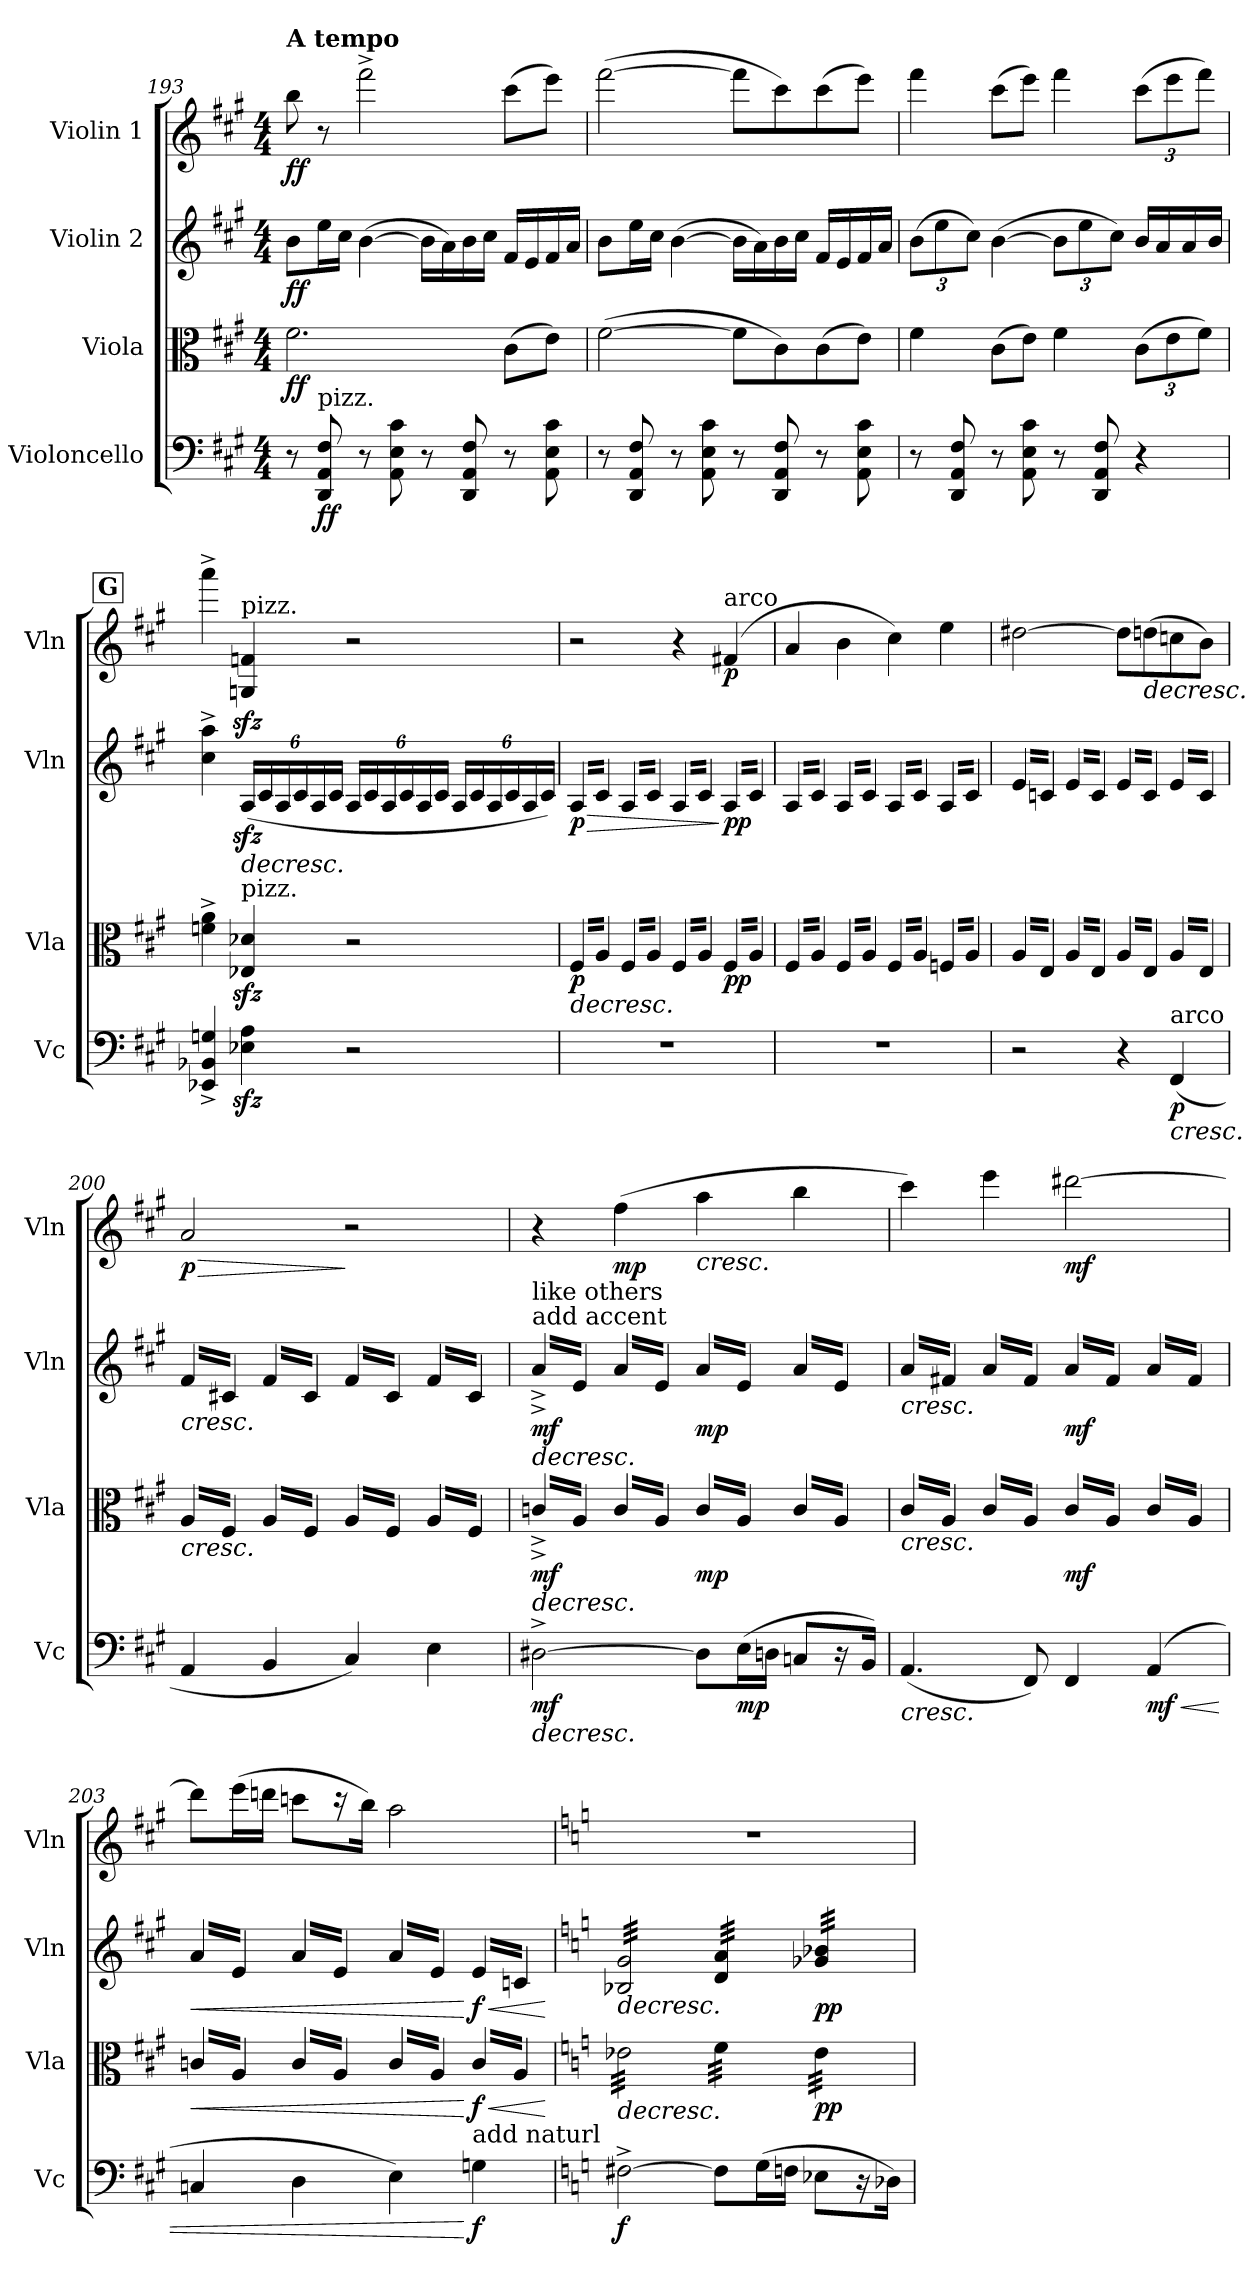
**kern	**dynam	**kern	**dynam	**kern	**dynam	**kern	**dynam
*part4	*part4	*part3	*part3	*part2	*part2	*part1	*part1
*staff4	*staff4	*staff3	*staff3	*staff2	*staff2	*staff1	*staff1
*I"Violoncello	*	*I"Viola	*	*I"Violin 2	*	*I"Violin 1	*
*I'Vc	*	*I'Vla	*	*I'Vln	*	*I'Vln	*
*clefF4	*	*clefC3	*	*clefG2	*	*clefG2	*
*k[f#c#g#]	*	*k[f#c#g#]	*	*k[f#c#g#]	*	*k[f#c#g#]	*
*M4/4	*	*M4/4	*	*M4/4	*	*M4/4	*
=193	=193	=193	=193	=193	=193	=193	=193
!	!	!	!	!	!	!LO:TX:a:B:t=A tempo	!
!	!	!	!LO:DY:b	!	!LO:DY:b	!	!LO:DY:b
8r	.	2.f#\	ff	8b\L	ff	8bb\	ff
!LO:TX:a:t=pizz.	!	!	!	!	!	!	!
!	!LO:DY:b	!	!	!	!	!	!
8DD/ 8AA/ 8F#/	ff	.	.	16ee\L	.	8r	.
.	.	.	.	16cc#\JJ	.	.	.
8r	.	.	.	(>[4b\	.	2fff#^\	.
8AA\ 8E\ 8c#\	.	.	.	.	.	.	.
8r	.	.	.	16b\LL]	.	.	.
.	.	.	.	16a\)	.	.	.
8DD/ 8AA/ 8F#/	.	.	.	16b\	.	.	.
.	.	.	.	16cc#\JJ	.	.	.
8r	.	(>8c#\L	.	16f#/LL	.	(>8ccc#\L	.
.	.	.	.	16e/	.	.	.
8AA\ 8E\ 8c#\	.	8e\J)	.	16f#/	.	8eee\J)	.
.	.	.	.	16a/JJ	.	.	.
=194	=194	=194	=194	=194	=194	=194	=194
8r	.	(>[2f#\	.	8b\L	.	(>[2fff#\	.
8DD/ 8AA/ 8F#/	.	.	.	16ee\L	.	.	.
.	.	.	.	16cc#\JJ	.	.	.
8r	.	.	.	(>[4b\	.	.	.
8AA\ 8E\ 8c#\	.	.	.	.	.	.	.
8r	.	8f#\L]	.	16b\LL]	.	8fff#\L]	.
.	.	.	.	16a\)	.	.	.
8DD/ 8AA/ 8F#/	.	8c#\)	.	16b\	.	8ccc#\)	.
.	.	.	.	16cc#\JJ	.	.	.
8r	.	(>8c#\	.	16f#/LL	.	(>8ccc#\	.
.	.	.	.	16e/	.	.	.
8AA\ 8E\ 8c#\	.	8e\J)	.	16f#/	.	8eee\J)	.
.	.	.	.	16a/JJ	.	.	.
=195	=195	=195	=195	=195	=195	=195	=195
*	*	*	*	*Xbrackettup	*	*	*
8r	.	4f#\	.	(>12b\L	.	4fff#\	.
.	.	.	.	12ee\	.	.	.
8DD/ 8AA/ 8F#/	.	.	.	.	.	.	.
.	.	.	.	12cc#\J)	.	.	.
8r	.	(>8c#\L	.	(>[4b\	.	(>8ccc#\L	.
8AA\ 8E\ 8c#\	.	8e\J)	.	.	.	8eee\J)	.
8r	.	4f#\	.	12b\L]	.	4fff#\	.
.	.	.	.	12ee\	.	.	.
8DD/ 8AA/ 8F#/	.	.	.	.	.	.	.
.	.	.	.	12cc#\J)	.	.	.
*	*	*Xbrackettup	*	*	*	*Xbrackettup	*
4r	.	(>12c#\L	.	16b/LL	.	(>12ccc#\L	.
.	.	.	.	16a/	.	.	.
.	.	12e\	.	.	.	12eee\	.
.	.	.	.	16a/	.	.	.
.	.	12f#\J)	.	.	.	12fff#\J)	.
.	.	.	.	16b/JJ	.	.	.
!!LO:REH:place=s1:a:B:fs=14:t=G
=196	=196	=196	=196	=196	=196	=196	=196
4EE-X/^ 4BB-X/^ 4Gn/^	.	4fn\^ 4a\^	.	4cc#\^ 4aa\^	.	4aaa^\	.
!	!	!	!	!	!	!LO:TX:a:t=pizz.	!
!	!	!LO:TX:a:t=pizz.	!	!	!	!	!
!	!	!	!	!	!LO:HP:b	!	!
4E-X\zz< 4A\zz<	.	4E-X/zz< 4d-X/zz<	.	(<24Azz</LL	>	4Gn/zz< 4fn/zz<	.
.	.	.	.	24c#/	.	.	.
.	.	.	.	24A/	.	.	.
.	.	.	.	24c#/	.	.	.
.	.	.	.	24A/	.	.	.
.	.	.	.	24c#/JJ	.	.	.
2r	.	2r	.	24A/LL	.	2r	.
.	.	.	.	24c#/	.	.	.
.	.	.	.	24A/	.	.	.
.	.	.	.	24c#/	.	.	.
.	.	.	.	24A/	.	.	.
.	.	.	.	24c#/JJ	.	.	.
.	.	.	.	24A/LL	.	.	.
.	.	.	.	24c#/	.	.	.
.	.	.	.	24A/	.	.	.
.	.	.	.	24c#/	.	.	.
.	.	.	.	24A/	.	.	.
.	.	.	.	24c#/JJ)	.	.	.
=197	=197	=197	=197	=197	=197	=197	=197
*	*	*brackettup	*	*	*	*	*
!	!	!	!LO:HP:b	!	!	!	!
*	*	*	*	*brackettup	*	*	*
!	!	!LO:TX:a:t=arco	!	!	!	!	!
!	!	!	!LO:DY:n=1:b	!	!LO:HP:b	!	!
!	!	!	!	!	!LO:DY:n=1:b	!	!
*	*	*tremolo	*	*	*	*	*
*	*	*	*	*tremolo	*	*	*
1r	.	(<16F#/LL	> p	(<16A/LL	> p	2r	.
.	.	16A/	.	16c#/	.	.	.
.	.	16F#/	.	16A/	.	.	.
.	.	16A/JJ	.	16c#/JJ	.	.	.
.	.	16F#/LL	.	16A/LL	.	.	.
.	.	16A/)	.	16c#/)	.	.	.
.	.	16F#/	.	16A/	.	.	.
.	.	16A/)JJ	.	16c#/)JJ	.	.	.
.	.	(<16F#/LL	.	(<16A/LL	.	4r	.
.	.	16A/	.	16c#/	.	.	.
.	.	16F#/	.	16A/	.	.	.
.	.	16A/JJ	.	16c#/JJ	.	.	.
!	!	!	!	!	!	!LO:TX:a:t=arco	!
!	!	!	!LO:DY:n=2:b	!	!LO:DY:n=2:b	!	!LO:DY:b
.	.	16F#/LL	pp	16A/LL	] pp	(>4f#X/	p
.	.	16A/)	.	16c#/)	.	.	.
.	.	16F#/	.	16A/	.	.	.
.	.	16A/)JJ	.	16c#/)JJ	.	.	.
=198	=198	=198	=198	=198	=198	=198	=198
1r	.	(<16F#/LL	.	(<16A/LL	.	4a/	.
.	.	16A/	.	16c#/	.	.	.
.	.	16F#/	.	16A/	.	.	.
.	.	16A/JJ	.	16c#/JJ	.	.	.
.	.	16F#/LL	.	16A/LL	.	4b\	.
.	.	16A/	.	16c#/	.	.	.
.	.	16F#/	.	16A/	.	.	.
.	.	16A/JJ	.	16c#/JJ	.	.	.
.	.	16F#/LL	.	16A/LL	.	4cc#\)	.
.	.	16A/)	.	16c#/)	.	.	.
.	.	16F#/	.	16A/	.	.	.
.	.	16A/)JJ	.	16c#/)JJ	.	.	.
.	.	(<16Fn/LL	.	(<16A/LL	.	4ee\	.
.	.	16A/)	.	16c#/)	.	.	.
.	.	16Fn/	.	16A/	.	.	.
.	.	16A/)JJ	.	16c#/)JJ	.	.	.
=199	=199	=199	=199	=199	=199	=199	=199
2r	.	(<16A/LL	.	(<16e/LL	.	[2dd#X\	.
.	.	16E/	.	16cn/	.	.	.
.	.	16A/	.	16e/	.	.	.
.	.	16E/JJ	.	16cn/JJ	.	.	.
.	.	16A/LL	.	16e/LL	.	.	.
.	.	16E/)	.	16c/)	.	.	.
.	.	16A/	.	16e/	.	.	.
.	.	16E/)JJ	.	16c/)JJ	.	.	.
4r	.	(<16A/LL	.	(<16e/LL	.	8dd#\L]	.
.	.	16E/	.	16c/	.	.	.
!	!	!	!	!	!	!	!LO:HP:b
.	.	16A/	.	16e/	.	(>8ddn\	>
.	.	16E/JJ	.	16c/JJ	.	.	.
!LO:TX:a:t=arco	!	!	!	!	!	!	!
!	!LO:HP:b	!	!	!	!	!	!
!	!LO:DY:n=1:b	!	!	!	!	!	!
(>4FF#/	< p	16A/LL	.	16e/LL	.	8ccn\	.
.	.	16E/)	.	16c/)	.	.	.
.	.	16A/	.	16e/	.	8b\J)	.
.	.	16E/)JJ	.	16c/)JJ	.	.	.
=200	=200	=200	=200	=200	=200	=200	=200
!	!	!	!LO:HP:b	!	!LO:HP:b	!	!LO:HP:b
!	!	!	!	!	!	!	!LO:DY:n=1:b
4AA/	.	(<16A/LL	<	(<16f#/LL	<	2a/	> p
.	.	16F#/	.	16c#X/	.	.	.
.	.	16A/	.	16f#/	.	.	.
.	.	16F#/JJ	.	16c#X/JJ	.	.	.
4BB/	.	16A/LL	.	16f#/LL	.	.	.
.	.	16F#/	.	16c#/	.	.	.
.	.	16A/	.	16f#/	.	.	.
.	.	16F#/JJ	.	16c#/JJ	.	.	.
4C#/)	.	16A/LL	.	16f#/LL	.	2r	]
.	.	16F#/)	.	16c#/)	.	.	.
.	.	16A/	.	16f#/	.	.	.
.	.	16F#/)JJ	.	16c#/)JJ	.	.	.
4E\	.	(<16A/LL	.	(<16f#/LL	.	.	.
.	.	16F#/)	.	16c#/)	.	.	.
.	.	16A/	.	16f#/	.	.	.
.	.	16F#/)JJ	.	16c#/)JJ	.	.	.
.	.	.	]	.	]	.	.
=201	=201	=201	=201	=201	=201	=201	=201
!	!	!	!	!LO:TX:a:t=add accent	!	!	!
!	!	!	!	!LO:TX:a:t=like others	!	!	!
!	!LO:HP:b	!	!LO:HP:b	!	!LO:HP:b	!	!
!	!LO:DY:n=1:b	!	!LO:DY:n=1:b	!	!LO:DY:n=1:b	!	!
[2D#X^\	> mf	(<16cn^/LL	> mf	(<16a^/LL	> mf	4r	.
.	.	16A/	.	16e/	.	.	.
.	.	16cn^/	.	16a^/	.	.	.
.	.	16A/JJ	.	16e/JJ	.	.	.
!	!	!	!	!	!	!	!LO:DY:b
.	.	16c/LL	.	16a/LL	.	(>4ff#\	mp
.	.	16A/)	.	16e/)	.	.	.
.	.	16c/	.	16a/	.	.	.
.	.	16A/)JJ	.	16e/)JJ	.	.	.
!	!	!	!LO:DY:n=2:b	!	!LO:DY:n=2:b	!	!LO:HP:b
8D#\L]	[	(<16c/LL	[ mp	(<16a/LL	[ mp	4aa\	<
.	.	16A/	.	16e/	.	.	.
!	!LO:DY:n=2:b	!	!	!	!	!	!
(>16E\L	mp	16c/	.	16a/	.	.	.
16Dn\JJ	.	16A/JJ	.	16e/JJ	.	.	.
8Cn/L	.	16c/LL	.	16a/LL	.	4bb\	.
.	.	16A/)	.	16e/)	.	.	.
16r	.	16c/	.	16a/	.	.	.
16BB/Jk)	.	16A/)JJ	.	16e/)JJ	.	.	.
=202	=202	=202	=202	=202	=202	=202	=202
!	!LO:HP:b	!	!LO:HP:b	!	!LO:HP:b	!	!
(<4.AA/	<	(<16c#/LL	<	(<16a/LL	<	4ccc#\)	.
.	.	16A/	.	16f#X/	.	.	.
.	.	16c#/	.	16a/	.	.	.
.	.	16A/JJ	.	16f#X/JJ	.	.	.
.	.	16c#/LL	.	16a/LL	.	4eee\	.
.	.	16A/)	.	16f#/)	.	.	.
8FF#/)	.	16c#/	.	16a/	.	.	.
.	.	16A/)JJ	.	16f#/)JJ	.	.	.
!	!	!	!LO:DY:n=1:b	!	!LO:DY:n=1:b	!	!LO:DY:n=1:b
4FF#/	.	(<16c#/LL	] mf	(<16a/LL	] mf	[2ddd#X\	] mf
.	.	16A/	.	16f#/	.	.	.
.	.	16c#/	.	16a/	.	.	.
.	.	16A/JJ	.	16f#/JJ	.	.	.
!	!LO:HP:n=1:b	!	!	!	!	!	!
!	!LO:DY:n=1:b	!	!	!	!	!	!
(<4AA/	] < mf	16c#/LL	.	16a/LL	.	.	.
.	.	16A/)	.	16f#/)	.	.	.
.	.	16c#/	.	16a/	.	.	.
.	.	16A/)JJ	.	16f#/)JJ	.	.	.
=203	=203	=203	=203	=203	=203	=203	=203
!	!	!	!LO:HP:b	!	!LO:HP:b	!	!
4Cn/	.	(<16cn/LL	<	(<16a/LL	<	8ddd#\L]	.
.	.	16A/	.	16e/	.	.	.
.	.	16cn/	.	16a/	.	(>16eee\L	.
.	.	16A/JJ	.	16e/JJ	.	16dddn\JJ	.
4D\	.	16c/LL	.	16a/LL	.	8cccn\L	.
.	.	16A/	.	16e/	.	.	.
.	.	16c/	.	16a/	.	16rccc	.
.	.	16A/JJ	.	16e/JJ	.	16bb\Jk)	.
4E\)	.	16c/LL	.	16a/LL	.	2aa\	.
.	.	16A/)	.	16e/)	.	.	.
.	.	16c/	.	16a/	.	.	.
.	.	16A/)JJ	.	16e/)JJ	.	.	.
!LO:TX:a:t=add naturl	!	!	!	!	!	!	!
!	!LO:DY:n=1:b	!	!LO:HP:n=1:b	!	!LO:HP:n=1:b	!	!
!	!	!	!LO:DY:n=1:b	!	!LO:DY:n=1:b	!	!
4Gni\	[ f	(<16c/LL	[ < f	(<16e/LL	[ < f	.	.
.	.	16A/)	.	16cn/)	.	.	.
.	.	16c/	.	16e/	.	.	.
.	.	16A/)JJ	.	16cn/)JJ	.	.	.
.	.	.	[	.	[	.	[
=204	=204	=204	=204	=204	=204	=204	=204
*k[]	*	*k[]	*	*k[]	*	*k[]	*
!	!LO:DY:b	!	!LO:HP:b	!	!LO:HP:b	!	!
!	!	!	!LO:DY:n=1:b	!	!LO:DY:n=1:b	!	!
[2F#X^\	f	32e-X\LLL	> other-dynamics	32B-X/ 32g/LLL	> other-dynamics	1r	.
.	.	32e-X\	.	32B-X/ 32g/	.	.	.
.	.	32e-X\	.	32B-X/ 32g/	.	.	.
.	.	32e-X\	.	32B-X/ 32g/	.	.	.
.	.	32e-X\	.	32B-X/ 32g/	.	.	.
.	.	32e-X\	.	32B-X/ 32g/	.	.	.
.	.	32e-X\	.	32B-X/ 32g/	.	.	.
.	.	32e-X\	.	32B-X/ 32g/	.	.	.
.	.	32e-X\	.	32B-X/ 32g/	.	.	.
.	.	32e-X\	.	32B-X/ 32g/	.	.	.
.	.	32e-X\	.	32B-X/ 32g/	.	.	.
.	.	32e-X\	.	32B-X/ 32g/	.	.	.
.	.	32e-X\	.	32B-X/ 32g/	.	.	.
.	.	32e-X\	.	32B-X/ 32g/	.	.	.
.	.	32e-X\	.	32B-X/ 32g/	.	.	.
.	.	32e-X\JJJ	.	32B-X/ 32g/JJJ	.	.	.
8F#\L]	.	32f\LLL	.	32d/ 32a/LLL	.	.	.
.	.	32f\	.	32d/ 32a/	.	.	.
.	.	32f\	.	32d/ 32a/	.	.	.
.	.	32f\	.	32d/ 32a/	.	.	.
(>16G\L	.	32f\	.	32d/ 32a/	.	.	.
.	.	32f\	.	32d/ 32a/	.	.	.
16Fn\JJ	.	32f\	.	32d/ 32a/	.	.	.
.	.	32f\JJJ	.	32d/ 32a/JJJ	.	.	.
!	!	!	!LO:DY:n=2:b	!	!LO:DY:n=2:b	!	!
8E-X\L	.	32e-\LLL	[ pp	32g-X/ 32b-X/LLL	[ pp	.	.
.	.	32e-\	.	32g-X/ 32b-X/	.	.	.
.	.	32e-\	.	32g-X/ 32b-X/	.	.	.
.	.	32e-\	.	32g-X/ 32b-X/	.	.	.
16r	.	32e-\	.	32g-X/ 32b-X/	.	.	.
.	.	32e-\	.	32g-X/ 32b-X/	.	.	.
16D-X\Jk)	.	32e-\	.	32g-X/ 32b-X/	.	.	.
.	.	32e-\JJJ	.	32g-X/ 32b-X/JJJ	.	.	.
*	*	*	*	*Xtremolo	*	*	*
*	*	*Xtremolo	*	*	*	*	*
.	[	.	]	.	]	.	.
=	=	=	=	=	=	=	=
*-	*-	*-	*-	*-	*-	*-	*-
